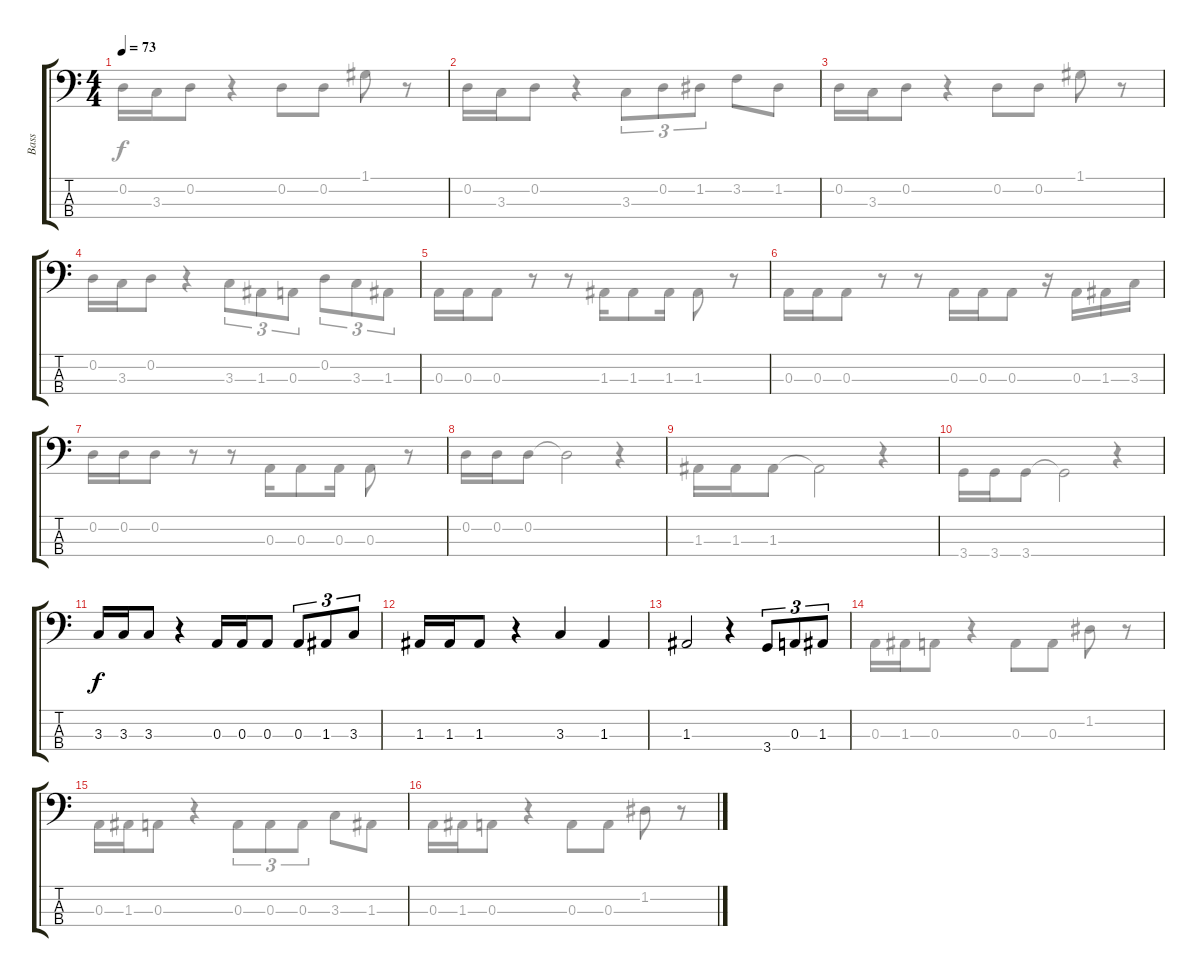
\track ("Bass" "Bass") {instrument electricbassfinger}
\staff {score tabs}
\tuning (G2 D2 A1 E1) {hide}
\voice
\ts (4 4)
\tempo 73
\clef f4
\ks c
|
|
|
|
|
|
|
|
|
|
3.3.16 3.3.16 3.3.8 r.4 0.3.16 0.3.16 0.3.8 0.3.8{tu (3 2)} 1.3.8{tu (3 2)} 3.3.8{tu (3 2)} |
1.3.16 1.3.16 1.3.8 r.4 3.3.4 1.3.4 |
1.3.2 r.4 3.4.8{tu (3 2)} 0.3.8{tu (3 2)} 1.3.8{tu (3 2)} |
|
|
\voice
\clef f4
\ottava regular
\simile none
\ks c
0.2.16{dy f} 3.3.16 0.2.8 r.4 0.2.8 0.2.8 1.1.8 r.8 |
0.2.16 3.3.16 0.2.8 r.4 3.3.8{tu (3 2)} 0.2.8{tu (3 2)} 1.2.8{tu (3 2)} 3.2.8 1.2.8 |
0.2.16 3.3.16 0.2.8 r.4 0.2.8 0.2.8 1.1.8 r.8 |
0.2.16 3.3.16 0.2.8 r.4 3.3.8{tu (3 2)} 1.3.8{tu (3 2)} 0.3.8{tu (3 2)} 0.2.8{tu (3 2)} 3.3.8{tu (3 2)} 1.3.8{tu (3 2)} |
0.3.16 0.3.16 0.3.8 r.8 r.8 1.3.16 1.3.8 1.3.16 1.3.8 r.8 |
0.3.16 0.3.16 0.3.8 r.8 r.8 0.3.16 0.3.16 0.3.8 r.16 0.3.16 1.3.16 3.3.16 |
0.2.16 0.2.16 0.2.8 r.8 r.8 0.3.16 0.3.8 0.3.16 0.3.8 r.8 |
0.2.16 0.2.16 0.2.8 0.2{t}.2 r.4 |
1.3.16 1.3.16 1.3.8 1.3{t}.2 r.4 |
3.4.16 3.4.16 3.4.8 3.4{t}.2 r.4 |
|
|
|
0.3.16 1.3.16 0.3.8 r.4 0.3.8 0.3.8 1.2.8 r.8 |
0.3.16 1.3.16 0.3.8 r.4 0.3.8{tu (3 2)} 0.3.8{tu (3 2)} 0.3.8{tu (3 2)} 3.3.8 1.3.8 |
0.3.16 1.3.16 0.3.8 r.4 0.3.8 0.3.8 1.2.8 r.8
